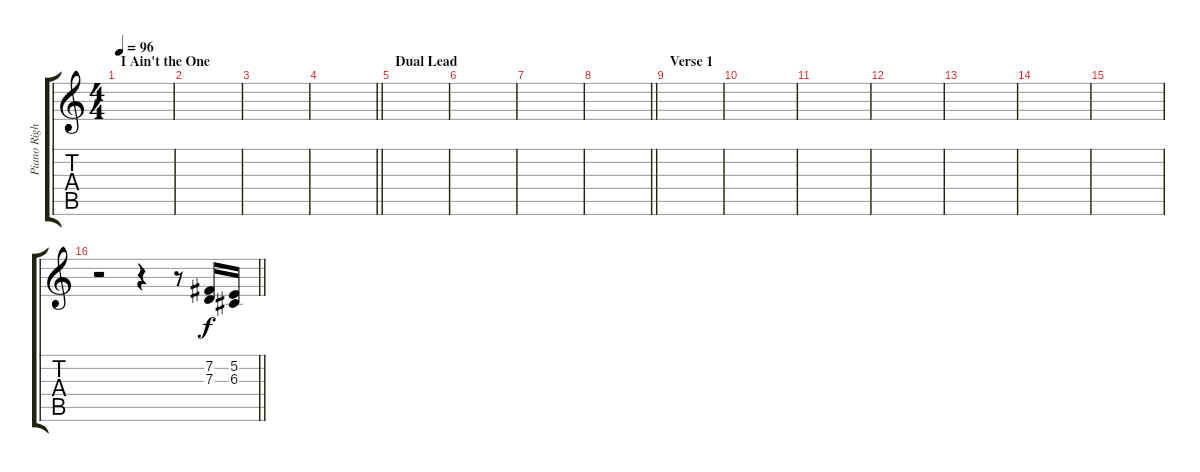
\track ("Piano Right Hand" "Piano Righ") {instrument electricgrandpiano}
\staff {score tabs}
\tuning (E4 B3 G3 D3 A2 E2) {hide}
\ts (4 4)
\section ("" "I Ain't the One")
\tempo 96
\clef g2
\ks c
|
|
|
\barLineRight lightlight
|
\section ("" "Dual Lead")
|
|
|
\barLineRight lightlight
|
\section ("" "Verse 1")
|
|
|
|
|
|
|
\barLineRight lightlight
r.2 r.4 r.8 (7.2 7.3).16 (5.2 6.3).16
